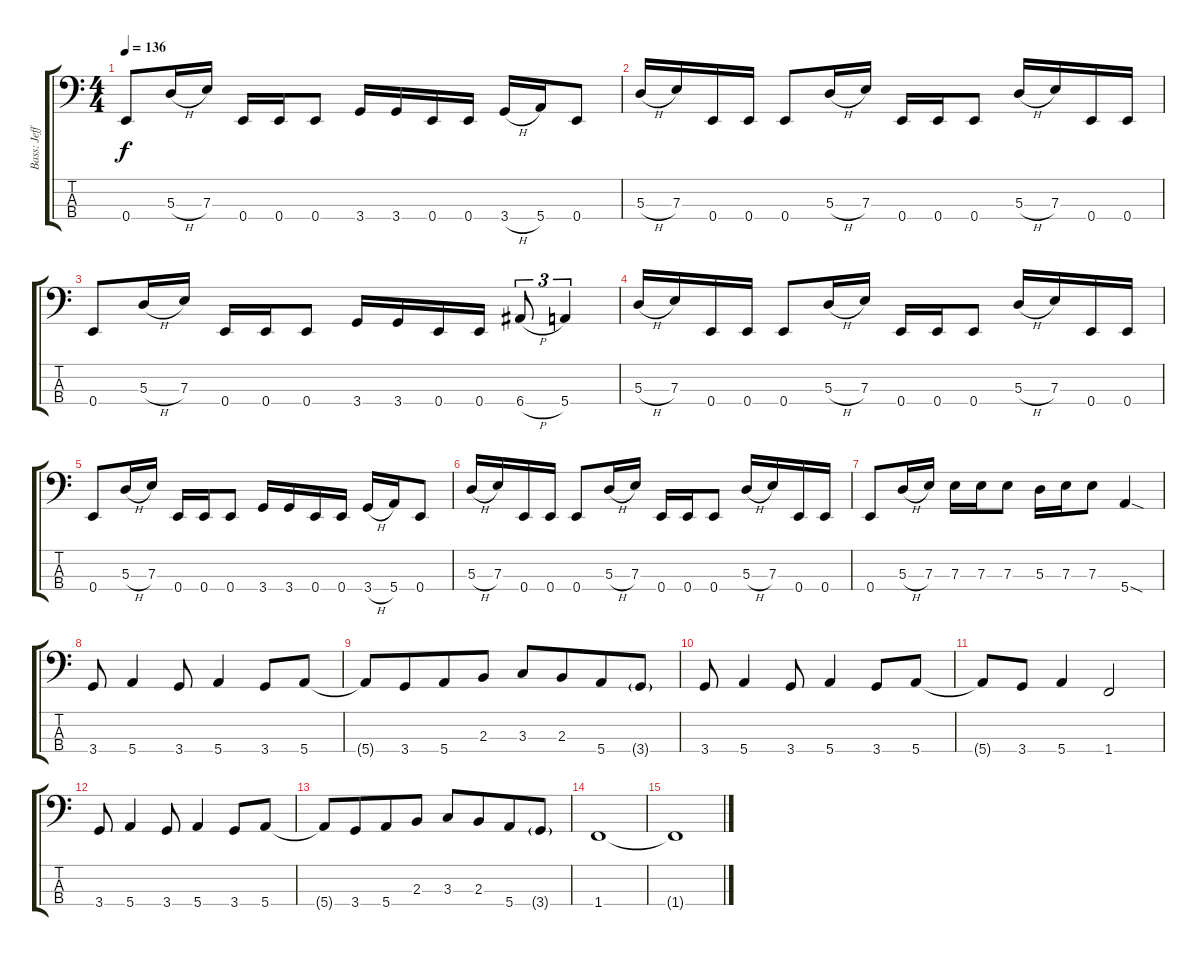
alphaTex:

\track ("Bass: Jeff" "Bass: Jeff") {instrument electricbassfinger}
\staff {score tabs}
\tuning (G2 D2 A1 E1) {hide}
\ts (4 4)
\tempo 136
\clef f4
\ks c
0.4.8{dy f} 5.3{h}.16 7.3.16 0.4.16 0.4.16 0.4.8 3.4.16 3.4.16 0.4.16 0.4.16 3.4{h}.16 5.4.16 0.4.8 |
5.3{h}.16 7.3.16 0.4.16 0.4.16 0.4.8 5.3{h}.16 7.3.16 0.4.16 0.4.16 0.4.8 5.3{h}.16 7.3.16 0.4.16 0.4.16 |
0.4.8 5.3{h}.16 7.3.16 0.4.16 0.4.16 0.4.8 3.4.16 3.4.16 0.4.16 0.4.16 6.4{h}.8{tu (3 2)} 5.4.4{tu (3 2)} |
5.3{h}.16 7.3.16 0.4.16 0.4.16 0.4.8 5.3{h}.16 7.3.16 0.4.16 0.4.16 0.4.8 5.3{h}.16 7.3.16 0.4.16 0.4.16 |
0.4.8 5.3{h}.16 7.3.16 0.4.16 0.4.16 0.4.8 3.4.16 3.4.16 0.4.16 0.4.16 3.4{h}.16 5.4.16 0.4.8 |
5.3{h}.16 7.3.16 0.4.16 0.4.16 0.4.8 5.3{h}.16 7.3.16 0.4.16 0.4.16 0.4.8 5.3{h}.16 7.3.16 0.4.16 0.4.16 |
0.4.8 5.3{h}.16 7.3.16 7.3.16 7.3.16 7.3.8 5.3.16 7.3.16 7.3.8 5.4{sod}.4 |
3.4.8 5.4.4 3.4.8 5.4.4 3.4.8 5.4.8 |
5.4{t}.8 3.4.8{beam merge} 5.4.8 2.3.8 3.3.8{beam merge} 2.3.8{beam merge} 5.4.8{beam merge} 3.4{g}.8 |
3.4.8 5.4.4 3.4.8 5.4.4 3.4.8 5.4.8 |
5.4{t}.8 3.4.8 5.4.4 1.4.2 |
3.4.8 5.4.4 3.4.8 5.4.4 3.4.8 5.4.8 |
5.4{t}.8 3.4.8{beam merge} 5.4.8 2.3.8 3.3.8{beam merge} 2.3.8{beam merge} 5.4.8{beam merge} 3.4{g}.8 |
1.4.1 |
1.4{t}.1
